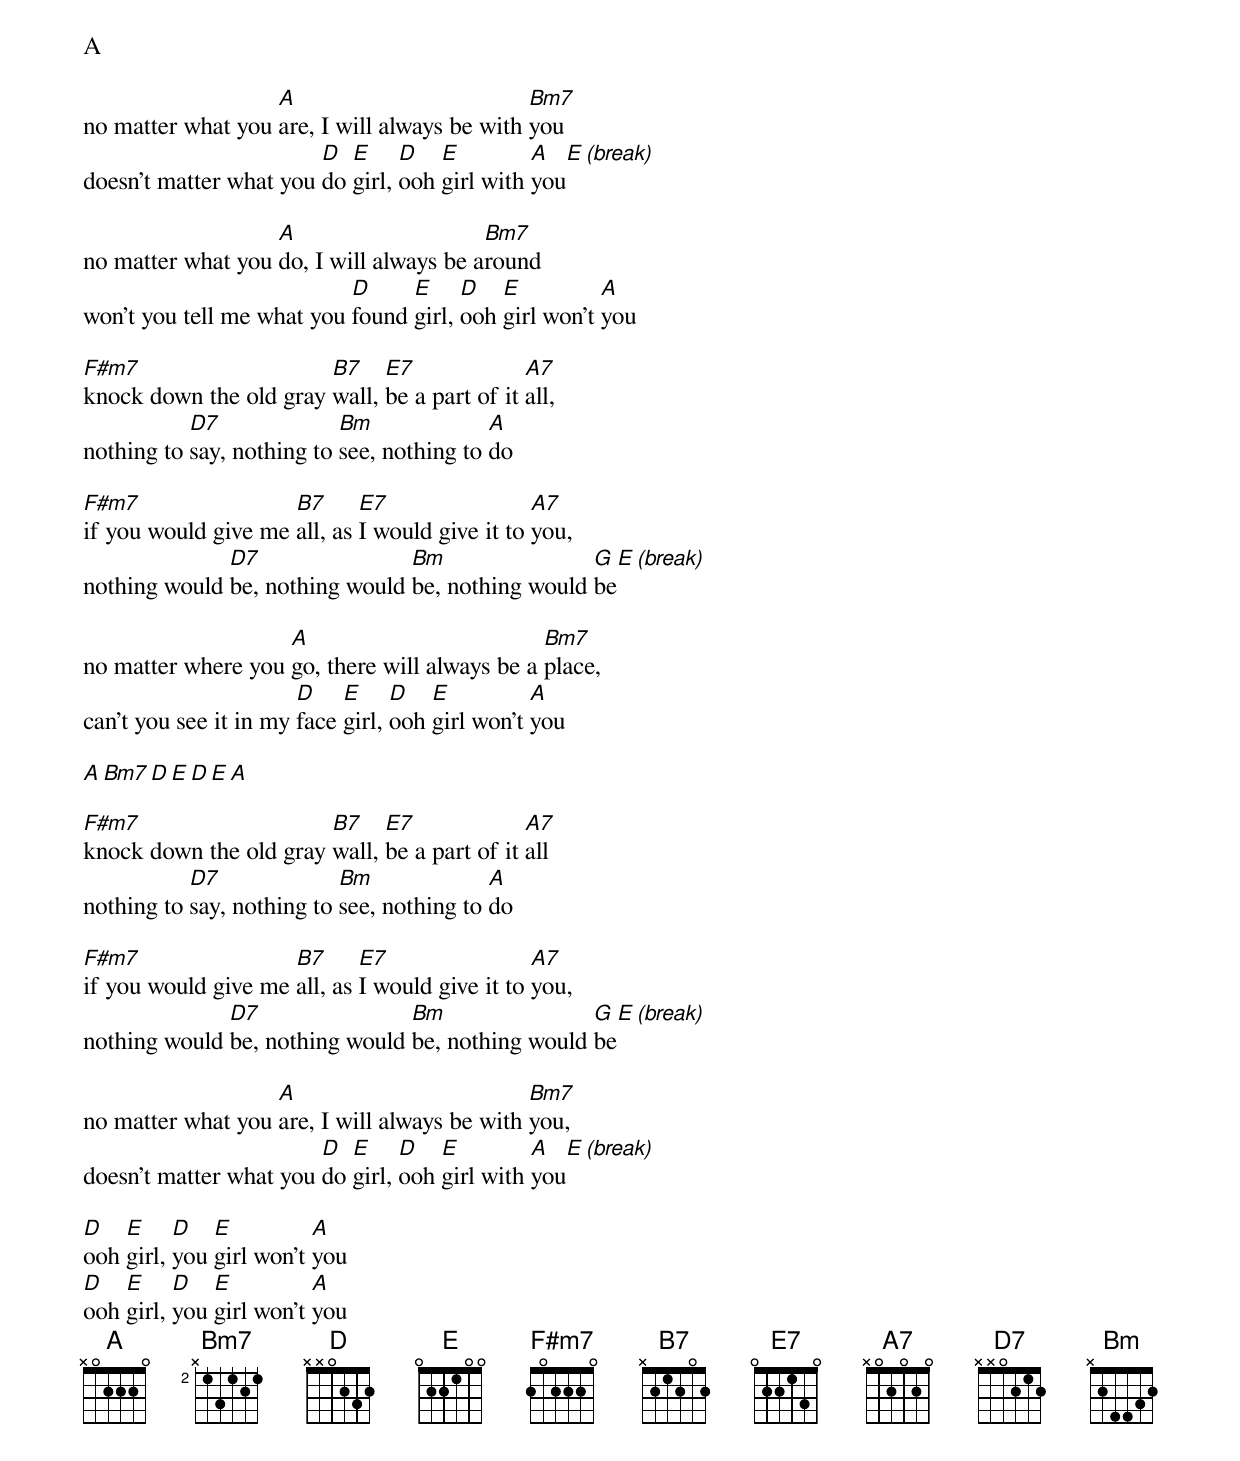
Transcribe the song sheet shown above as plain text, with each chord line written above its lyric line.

A

                   A                          Bm7
no matter what you are, I will always be with you
                        D  E     D   E         A    E (break)
doesn't matter what you do girl, ooh girl with you

                   A                     Bm7
no matter what you do, I will always be around
                           D     E     D   E          A
won't you tell me what you found girl, ooh girl won't you

F#m7                    B7    E7              A7
knock down the old gray wall, be a part of it all,
           D7              Bm              A
nothing to say, nothing to see, nothing to do

F#m7                 B7      E7                 A7
if you would give me all, as I would give it to you,
              D7                Bm                G   E (break)
nothing would be, nothing would be, nothing would be

                    A                          Bm7
no matter where you go, there will always be a place,
                       D    E     D   E          A
can't you see it in my face girl, ooh girl won't you

A  Bm7  D  E  D  E  A

F#m7                    B7    E7              A7
knock down the old gray wall, be a part of it all
           D7              Bm              A
nothing to say, nothing to see, nothing to do

F#m7                 B7      E7                 A7
if you would give me all, as I would give it to you,
              D7                Bm                G  E (break)
nothing would be, nothing would be, nothing would be

                   A                          Bm7
no matter what you are, I will always be with you,
                        D  E     D   E         A   E (break)
doesn't matter what you do girl, ooh girl with you

D   E     D   E          A
ooh girl, you girl won't you
D   E     D   E          A
ooh girl, you girl won't you
